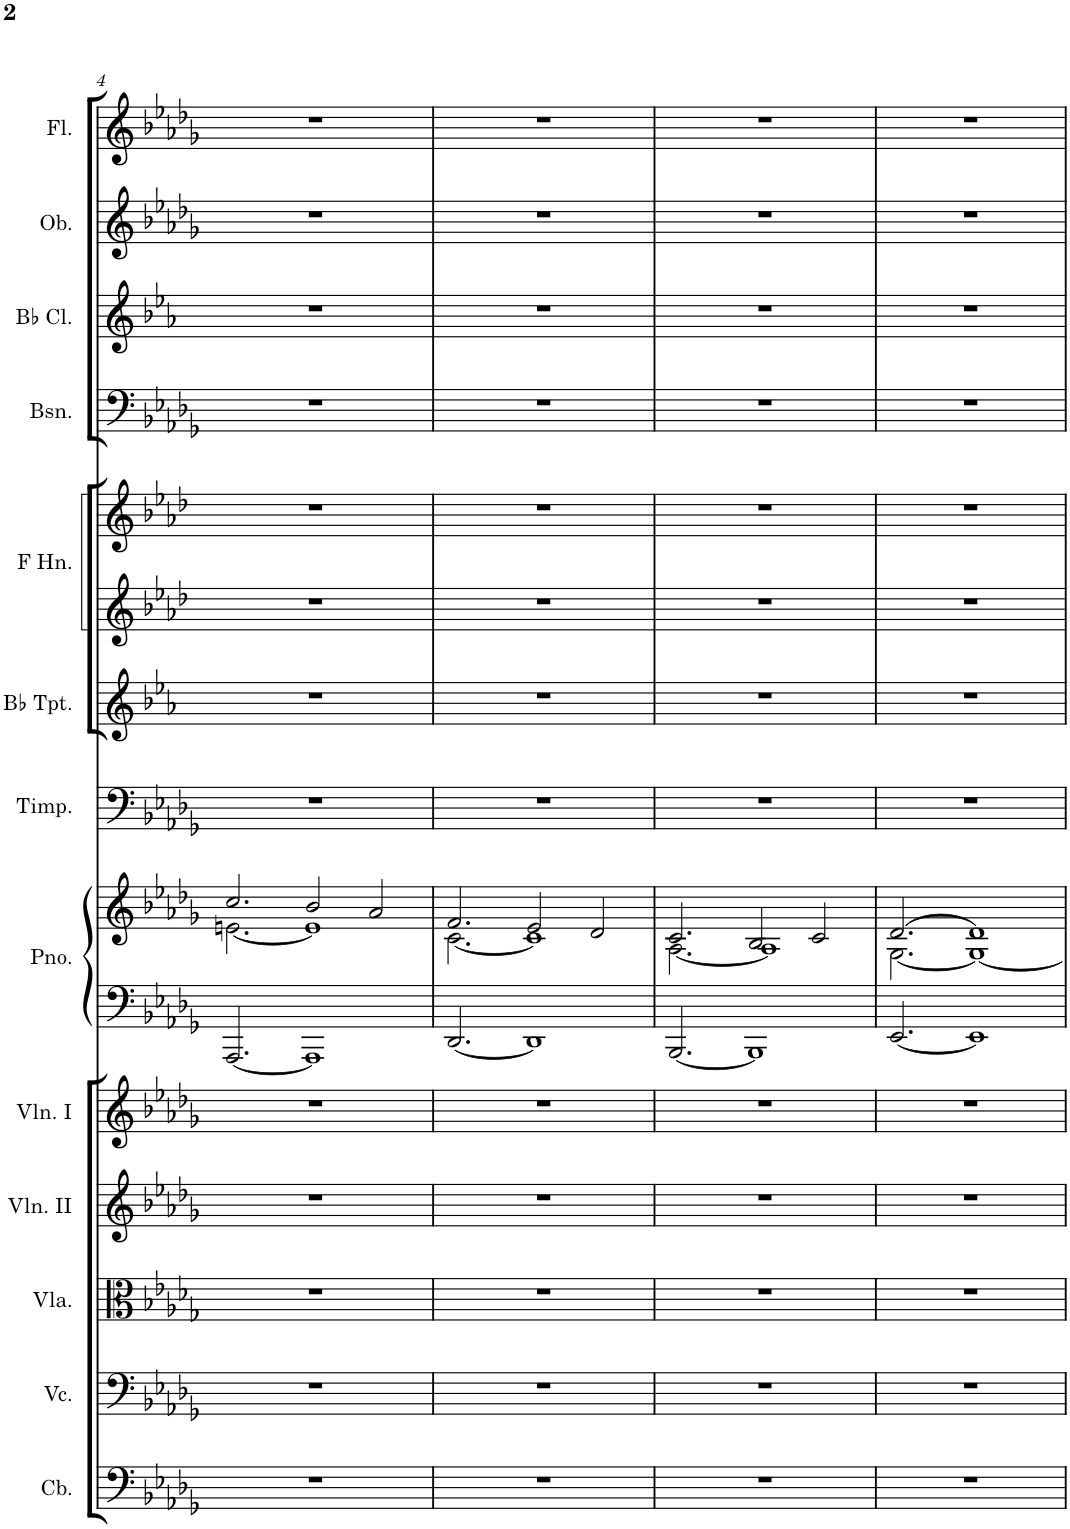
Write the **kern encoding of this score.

**kern	**kern	**kern	**kern	**kern	**kern	**kern	**kern	**kern	**kern	**kern	**kern	**kern	**kern	**kern
*part13	*part12	*part11	*part10	*part9	*part8	*part8	*part7	*part6	*part5	*part5	*part4	*part3	*part2	*part1
*staff15	*staff14	*staff13	*staff12	*staff11	*staff10	*staff9	*staff8	*staff7	*staff6	*staff5	*staff4	*staff3	*staff2	*staff1
*I"Contrabasses	*I"Violoncellos	*I"Violas	*I"Violins II	*I"Violins I	*I"Piano	*	*I"Timpani	*I"Trumpets in Bb	*I"Horns in F	*	*I"Bassoons	*I"Clarinets in Bb	*I"Oboes	*I"Flutes
*I'Cb.	*I'Vc.	*I'Vla.	*I'Vln. II	*I'Vln. I	*I'Pno.	*	*I'Timp.	*	*	*	*I'Bsn.	*	*I'Ob.	*I'Fl.
!!LO:PB:g=z
*clefF4	*clefF4	*clefC3	*clefG2	*clefG2	*clefF4	*clefG2	*clefF4	*clefG2	*clefG2	*clefG2	*clefF4	*clefG2	*clefG2	*clefG2
*Trd7c12	*	*	*	*	*	*	*	*Trd1c2	*Trd4c7	*Trd4c7	*	*Trd1c2	*	*
*k[b-e-a-d-g-]	*k[b-e-a-d-g-]	*k[b-e-a-d-g-]	*k[b-e-a-d-g-]	*k[b-e-a-d-g-]	*k[b-e-a-d-g-]	*k[b-e-a-d-g-]	*k[b-e-a-d-g-]	*k[b-e-a-]	*k[b-e-a-d-]	*k[b-e-a-d-]	*k[b-e-a-d-g-]	*k[b-e-a-]	*k[b-e-a-d-g-]	*k[b-e-a-d-g-]
*M7/4	*M7/4	*M7/4	*M7/4	*M7/4	*M7/4	*M7/4	*M7/4	*M7/4	*M7/4	*M7/4	*M7/4	*M7/4	*M7/4	*M7/4
=4	=4	=4	=4	=4	=4	=4	=4	=4	=4	=4	=4	=4	=4	=4
*	*	*	*	*	*	*^	*	*	*	*	*	*	*	*
1..r	1..r	1..r	1..r	1..r	[2.AAA-/	2.cc/	[2.en\	1..r	1..r	1..r	1..r	1..r	1..r	1..r	1..r
.	.	.	.	.	1AAA-]	2b-/	1e]	.	.	.	.	.	.	.	.
.	.	.	.	.	.	2a-/	.	.	.	.	.	.	.	.	.
=5	=5	=5	=5	=5	=5	=5	=5	=5	=5	=5	=5	=5	=5	=5	=5
1..r	1..r	1..r	1..r	1..r	[2.DD-/	2.f/	[2.c\	1..r	1..r	1..r	1..r	1..r	1..r	1..r	1..r
.	.	.	.	.	1DD-]	2e-/	1c]	.	.	.	.	.	.	.	.
.	.	.	.	.	.	2d-/	.	.	.	.	.	.	.	.	.
=6	=6	=6	=6	=6	=6	=6	=6	=6	=6	=6	=6	=6	=6	=6	=6
1..r	1..r	1..r	1..r	1..r	[2.BBB-/	2.c/	[2.A-\	1..r	1..r	1..r	1..r	1..r	1..r	1..r	1..r
.	.	.	.	.	1BBB-]	2B-/	1A-]	.	.	.	.	.	.	.	.
.	.	.	.	.	.	2c/	.	.	.	.	.	.	.	.	.
=7	=7	=7	=7	=7	=7	=7	=7	=7	=7	=7	=7	=7	=7	=7	=7
1..r	1..r	1..r	1..r	1..r	[2.EE-/	[2.d-/	[2.G-\	1..r	1..r	1..r	1..r	1..r	1..r	1..r	1..r
.	.	.	.	.	1EE-]	1d-]	1G-_	.	.	.	.	.	.	.	.
*	*	*	*	*	*	*v	*v	*	*	*	*	*	*	*	*
=	=	=	=	=	=	=	=	=	=	=	=	=	=	=
*-	*-	*-	*-	*-	*-	*-	*-	*-	*-	*-	*-	*-	*-	*-
